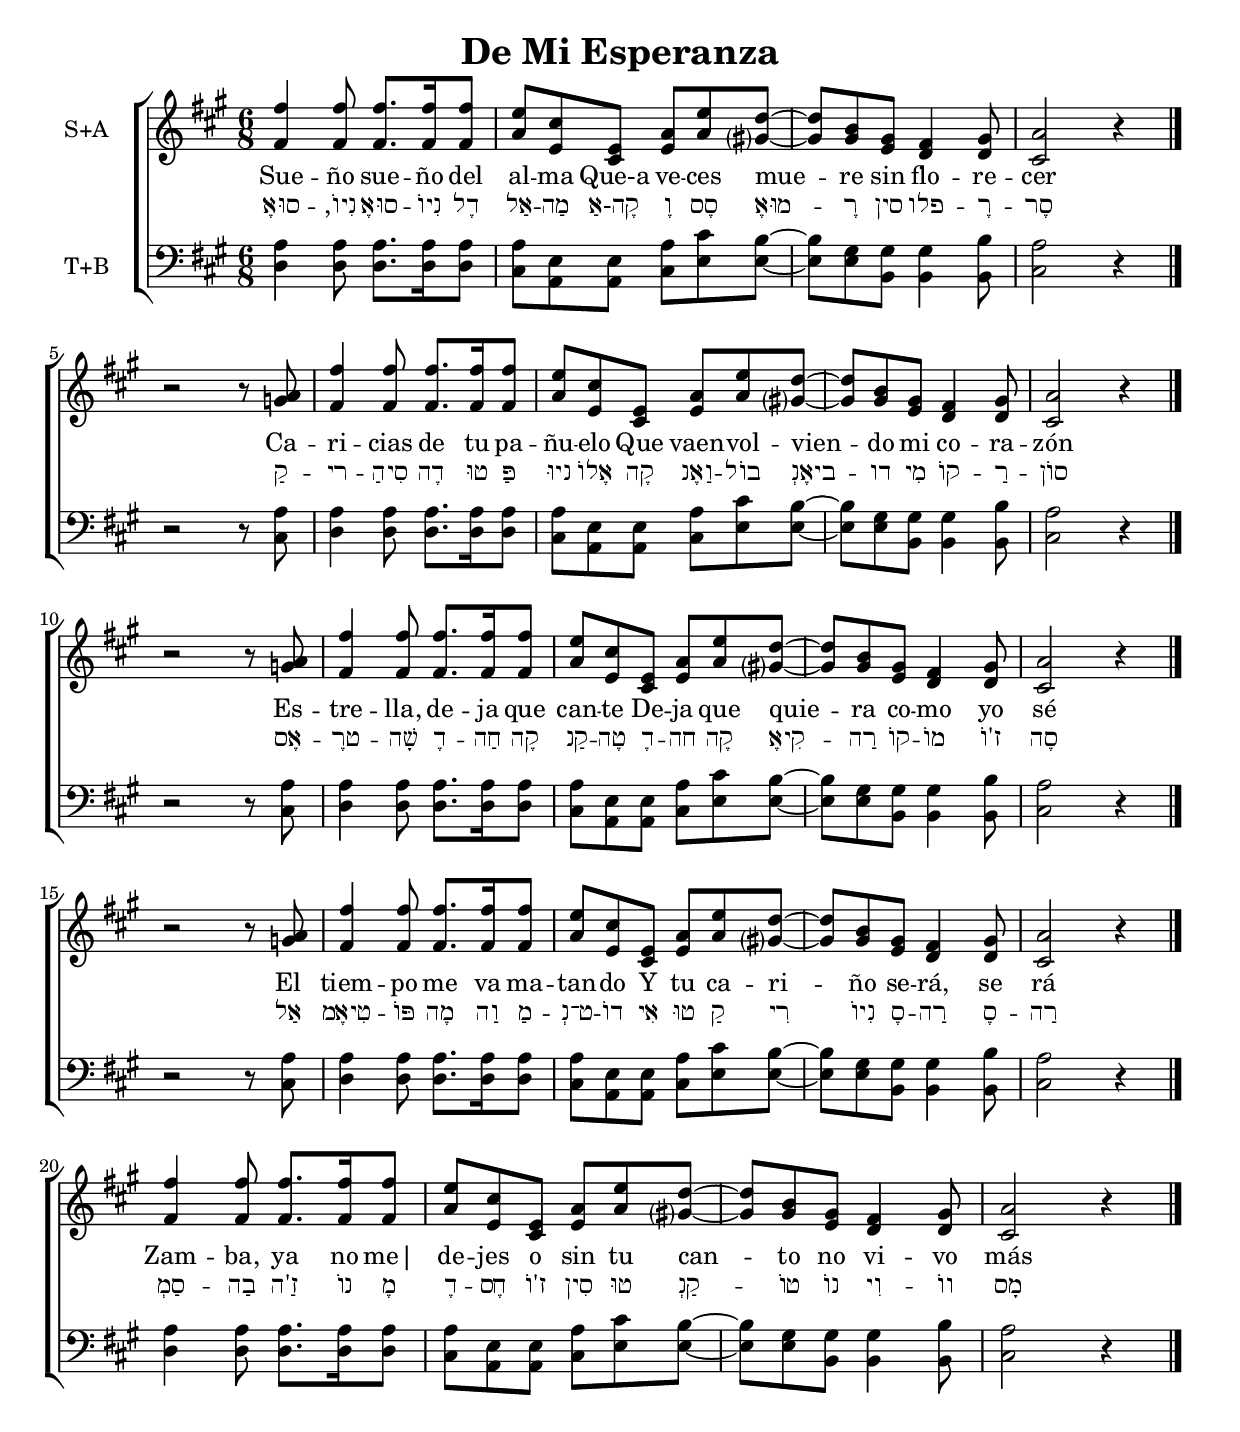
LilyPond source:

\include "english.ly"
\version "2.16.2"

global = {
  \key a \major
  \time 6/8
}

sopMusic = \relative c'' {
  fs4 fs8 fs8.[ fs16 fs8] |
  e8[ cs e,] a[ e' d~] |
  d[ b gs] fs4 gs8 |
  a2 r4 \bar "|."
}

altMusic = \relative c' {
  fs4 fs8 fs8.[ fs16 fs8] |
  a8[ e cs] e[ a gs?~] |
  gs[ gs e] d4 d8 |
  cs2 r4 \bar "|."
}

tenMusic = \relative c' {
  a4 a8 a8.[ a16 a8] |
  a8[ e e] a[ cs b~] |
  b[ gs gs] gs4 b8 |
  a2 r4 \bar "|."
}

basMusic = \relative c {
  d4 d8 d8.[ d16 d8] |
  cs8[ a a] cs[ e e~] |
  e[ e b] b4 b8 |
  cs2 r4 \bar "|."
}

PsopMusic = \relative c'' { r2 r8 a8 | }

PaltMusic = \relative c' { r2 r8 g'8 | }

PtenMusic = \relative c' { r2 r8 a8 | }

PbasMusic = \relative c { r2 r8 cs8 | }

sopFiveMusic = {
  \sopMusic \break
  \PsopMusic \sopMusic \break
  \PsopMusic \sopMusic \break
  \PsopMusic \sopMusic \break
  \sopMusic
}

altFiveMusic = {
  \altMusic \break
  \PaltMusic \altMusic \break
  \PaltMusic \altMusic \break
  \PaltMusic \altMusic \break
  \altMusic
}

tenFiveMusic = {
  \tenMusic \break
  \PtenMusic \tenMusic \break
  \PtenMusic \tenMusic \break
  \PtenMusic \tenMusic \break
  \tenMusic
}

basFiveMusic = {
  \basMusic \break
  \PbasMusic \basMusic \break
  \PbasMusic \basMusic \break
  \PbasMusic \basMusic \break
  \basMusic
}

% -*- text -*-

origlyric = \lyricmode {

Sue -- ño sue -- ño del |
al -- ma   Que-a ve -- ces mue -- % | 
re sin flo -- re -- |
cer % |

Ca -- |
ri -- cias de tu pa -- |
ñu -- elo Que vaen -- vol -- 
vien -- do mi co -- ra -- |
zón % |

Es -- | 
tre -- lla, de -- ja que |
can -- te De -- ja que quie -- ra co -- mo yo |
sé

El |
tiem -- po me va ma -- |
tan -- do Y tu ca -- 
ri -- ño se -- rá, se | 
rá

Zam -- ba, ya no me|
de -- jes o sin tu can -- 
to no vi -- vo |
más

}

hebrewlyric = \lyricmode {

סוּאֶ -- נִיוֹ, סוּאֶ -- נִיוֹ דֶל
אַל -- מַה קֶה-אַ וֶ סֶס מוּאֶ --
רֶ סין פלו -- רֶ --
סֶר  

קַ -- רי -- סִיהַ דֶה טוּ פַּ
ניוּ אֶלוֹ קֶה וַאֶנ -- בוֹל
ביאֶנְ -- דו מִי קוֹ -- רַ -- סוֹן


אֶס -- טרֶ -- שָׁה דֶ -- חַה קֶה
קַנ -- טֶה דֶ -- חה קֶה קִיאֶ -- רַה קוֹ -- מוֹ ז'וֹ
סֶה

אַל טִיאֶמ  -- פּוֹ מֶה וַה מַ --
ט־נְ -- דוֹ אִי טוּ קַ רִי נִיוֹ  סֶ -- רַה סֶ --
רַה

סַמְ -- בַה זַ'ה נוֹ מֶ
דֶ -- חֶס ז'וֹ סִין טוּ קַנְ --
טוֹ נוֹ וִי -- ווֹ מָס  

}

% Zamba, ya no me dejes
% Yo sin tu canto no vivo más



\header {
  title = "De Mi Esperanza"
}

\score {
  <<
    \new ChoirStaff <<

      \new Staff = "sopalt" <<
        \new Voice = "sopranos" { 
          \set Staff.instrumentName = "S+A" 
          << 
             \stemUp
               \global \sopFiveMusic 
               \global \altFiveMusic 
          >> 
        }
        \addlyrics { \origlyric }
        \addlyrics { \hebrewlyric }
      >>
      \new Staff = "bas" <<
        \clef bass
        \new Voice = "basses" { 
          \set Staff.instrumentName = "T+B" 
          << 
               \global \tenFiveMusic
               \global \basFiveMusic
          >> 
        }
      >>

    >>
  >>

  \header { }

  \layout {
    \context {
      \Staff
    }
  }
}
